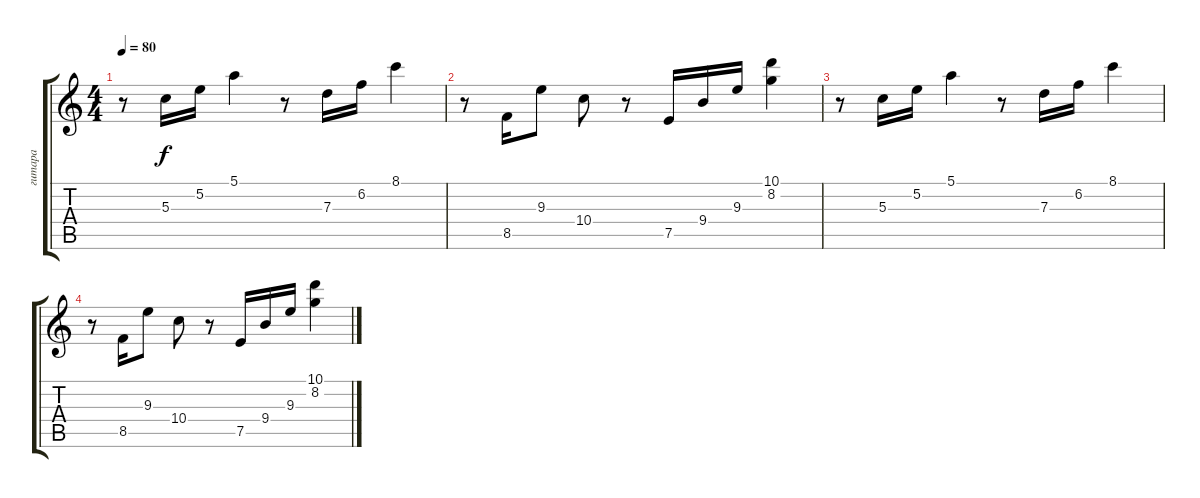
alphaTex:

\track ("гитара" "гитара") {instrument electricguitarclean}
\staff {score tabs}
\tuning (E4 B3 G3 D3 A2 E2) {hide}
\ts (4 4)
\tempo 80
\clef g2
\ks c
r.8{dy f} 5.3.16 5.2.16 5.1.4 r.8 7.3.16 6.2.16 8.1.4 |
r.8 8.5.16 9.3.8 10.4.8 r.8 7.5.16 9.4.16 9.3.16 (10.1 8.2).4 |
r.8 5.3.16 5.2.16 5.1.4 r.8 7.3.16 6.2.16 8.1.4 |
r.8 8.5.16 9.3.8 10.4.8 r.8 7.5.16 9.4.16 9.3.16 (10.1 8.2).4
